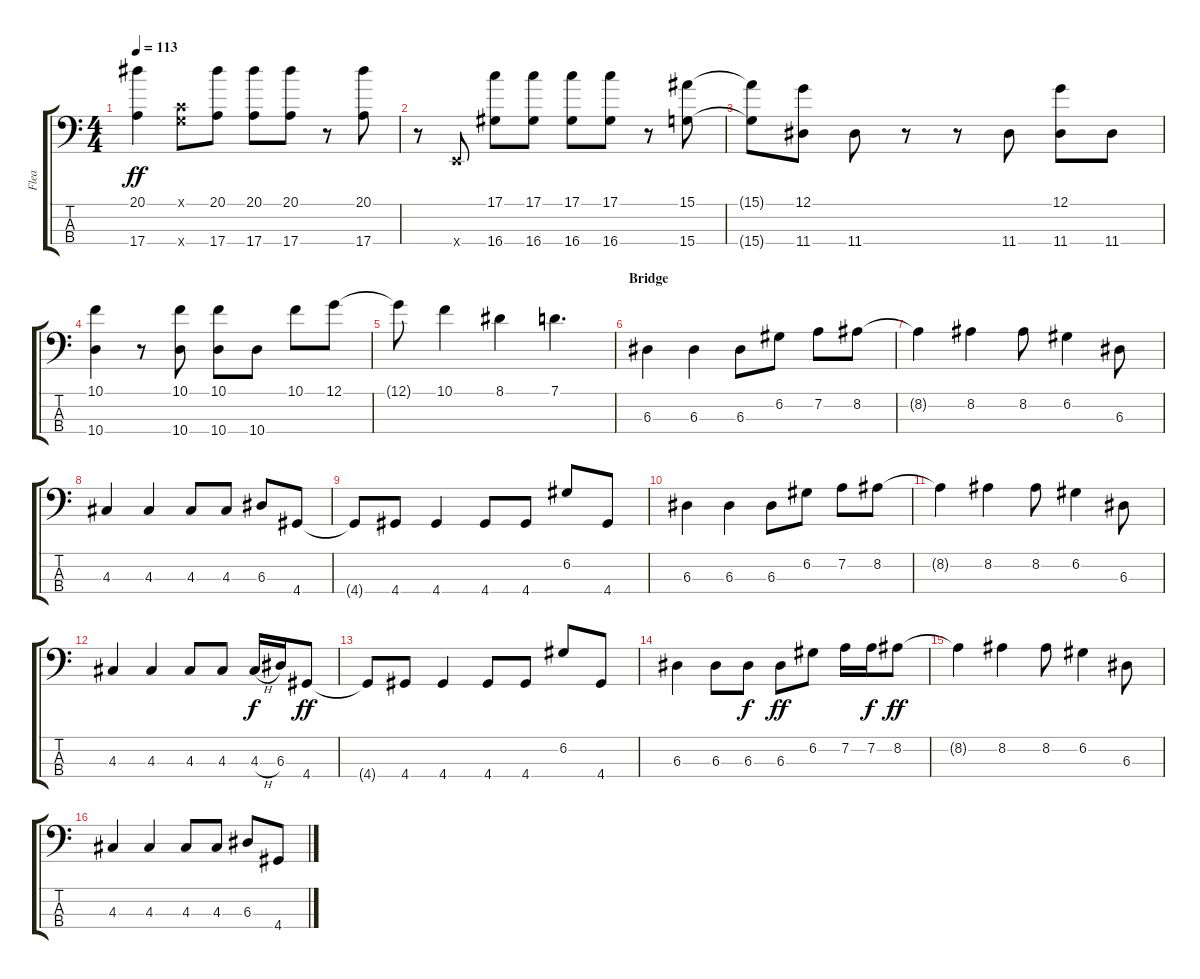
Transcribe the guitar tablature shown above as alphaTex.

\track ("Flea" "Flea") {instrument electricbassfinger}
\staff {score tabs}
\tuning (G2 D2 A1 E1) {hide}
\ts (4 4)
\tempo 113
\clef f4
\ks c
(20.1{t} 17.4{t}).4{dy ff} (0.1{x} 20.4{x}).8 (20.1 17.4).8 (20.1 17.4).8 (20.1 17.4).8 r.8 (20.1 17.4).8 |
r.8 0.4{x}.8 (17.1 16.4).8 (17.1 16.4).8 (17.1 16.4).8 (17.1 16.4).8 r.8 (15.1 15.4).8 |
(15.1{t} 15.4{t}).8 (12.1 11.4).8 11.4.8 r.8 r.8 11.4.8 (12.1 11.4).8 11.4.8 |
(10.1 10.4).4 r.8 (10.1 10.4).8 (10.1 10.4).8 10.4.8 10.1.8 12.1.8 |
12.1{t}.8 10.1.4 8.1.4 7.1.4{d} |
\section ("" "Bridge")
6.3.4 6.3.4 6.3.8 6.2.8 7.2.8 8.2.8 |
8.2{t}.4 8.2.4 8.2.8 6.2.4 6.3.8 |
4.3.4 4.3.4 4.3.8 4.3.8 6.3.8 4.4.8 |
4.4{t}.8 4.4.8 4.4.4 4.4.8 4.4.8 6.2.8 4.4.8 |
6.3.4 6.3.4 6.3.8 6.2.8 7.2.8 8.2.8 |
8.2{t}.4 8.2.4 8.2.8 6.2.4 6.3.8 |
4.3.4 4.3.4 4.3.8 4.3.8 4.3{h}.16{dy f} 6.3.16 4.4.8{dy ff} |
4.4{t}.8 4.4.8 4.4.4 4.4.8 4.4.8 6.2.8 4.4.8 |
6.3.4 6.3.8 6.3.8{dy f} 6.3.8{dy ff} 6.2.8 7.2.16 7.2.16{dy f} 8.2.8{dy ff} |
8.2{t}.4 8.2.4 8.2.8 6.2.4 6.3.8 |
4.3.4 4.3.4 4.3.8 4.3.8 6.3.8 4.4.8
